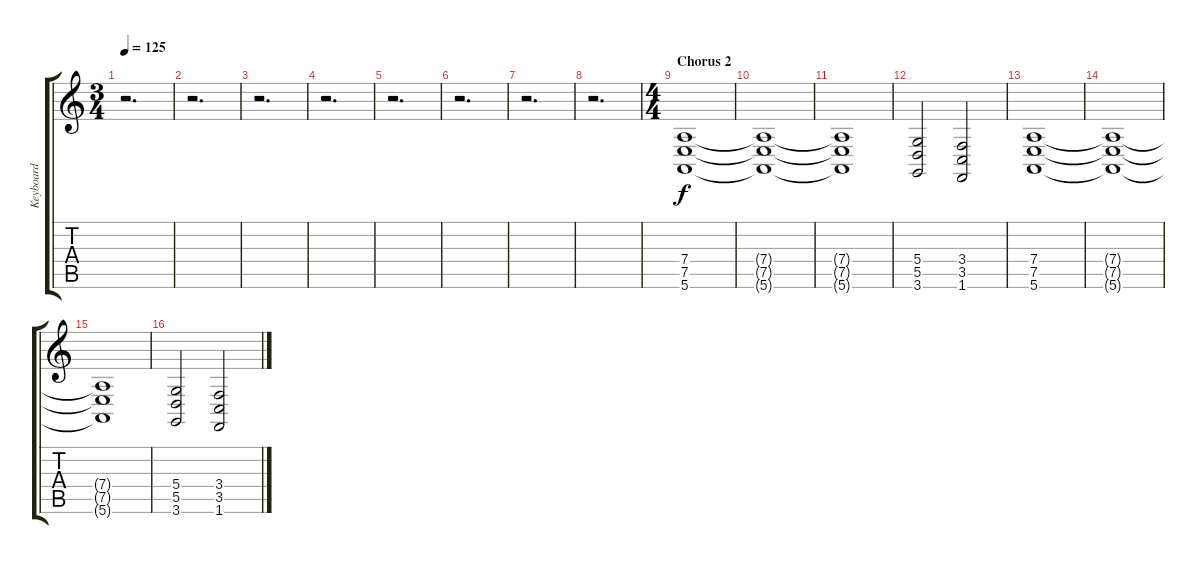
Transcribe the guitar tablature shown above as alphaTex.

\track ("Keyboard" "Keyboard") {instrument synthstrings2}
\staff {score tabs}
\tuning (E4 B3 G3 D3 A2 E2) {hide}
\ts (3 4)
\tempo 125
\clef g2
\ks c
r.2{d dy f} |
r.2{d} |
r.2{d} |
r.2{d} |
r.2{d} |
r.2{d} |
r.2{d} |
r.2{d} |
\ts (4 4)
\section ("" "Chorus 2")
(7.4 7.5 5.6).1 |
(7.4{t} 7.5{t} 5.6{t}).1 |
(7.4{t} 7.5{t} 5.6{t}).1 |
(5.4 5.5 3.6).2 (3.4 3.5 1.6).2 |
(7.4 7.5 5.6).1 |
(7.4{t} 7.5{t} 5.6{t}).1 |
(7.4{t} 7.5{t} 5.6{t}).1 |
(5.4 5.5 3.6).2 (3.4 3.5 1.6).2
